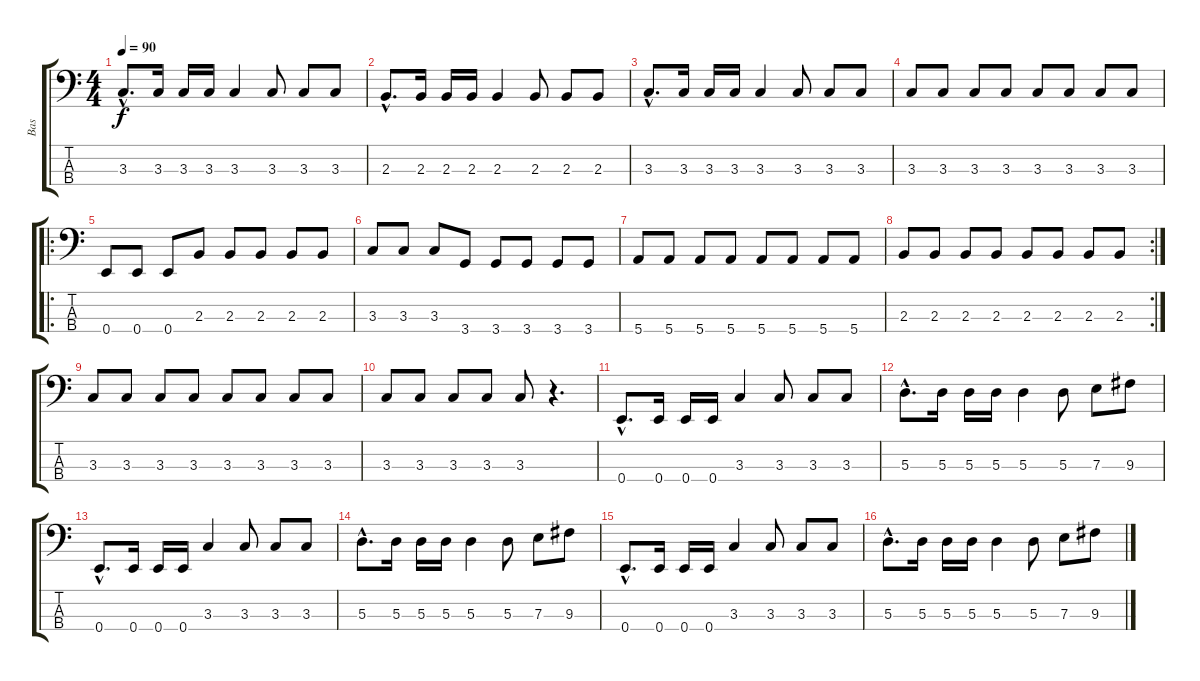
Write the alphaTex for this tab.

\track ("Bas" "Bas") {instrument electricbassfinger}
\staff {score tabs}
\tuning (G2 D2 A1 E1) {hide}
\ts (4 4)
\tempo 90
\clef f4
\ks c
3.3{hac}.8{d dy f} 3.3.16 3.3.16 3.3.16 3.3.4 3.3.8 3.3.8 3.3.8 |
2.3{hac}.8{d} 2.3.16 2.3.16 2.3.16 2.3.4 2.3.8 2.3.8 2.3.8 |
3.3{hac}.8{d} 3.3.16 3.3.16 3.3.16 3.3.4 3.3.8 3.3.8 3.3.8 |
3.3.8 3.3.8 3.3.8 3.3.8 3.3.8 3.3.8 3.3.8 3.3.8 |
\ro
0.4.8 0.4.8 0.4.8 2.3.8 2.3.8 2.3.8 2.3.8 2.3.8 |
3.3.8 3.3.8 3.3.8 3.4.8 3.4.8 3.4.8 3.4.8 3.4.8 |
5.4.8 5.4.8 5.4.8 5.4.8 5.4.8 5.4.8 5.4.8 5.4.8 |
\rc 2
2.3.8 2.3.8 2.3.8 2.3.8 2.3.8 2.3.8 2.3.8 2.3.8 |
3.3.8 3.3.8 3.3.8 3.3.8 3.3.8 3.3.8 3.3.8 3.3.8 |
3.3.8 3.3.8 3.3.8 3.3.8 3.3.8 r.4{d} |
0.4{hac}.8{d} 0.4.16 0.4.16 0.4.16 3.3.4 3.3.8 3.3.8 3.3.8 |
5.3{hac}.8{d} 5.3.16 5.3.16 5.3.16 5.3.4 5.3.8 7.3.8 9.3.8 |
0.4{hac}.8{d} 0.4.16 0.4.16 0.4.16 3.3.4 3.3.8 3.3.8 3.3.8 |
5.3{hac}.8{d} 5.3.16 5.3.16 5.3.16 5.3.4 5.3.8 7.3.8 9.3.8 |
0.4{hac}.8{d} 0.4.16 0.4.16 0.4.16 3.3.4 3.3.8 3.3.8 3.3.8 |
5.3{hac}.8{d} 5.3.16 5.3.16 5.3.16 5.3.4 5.3.8 7.3.8 9.3.8
